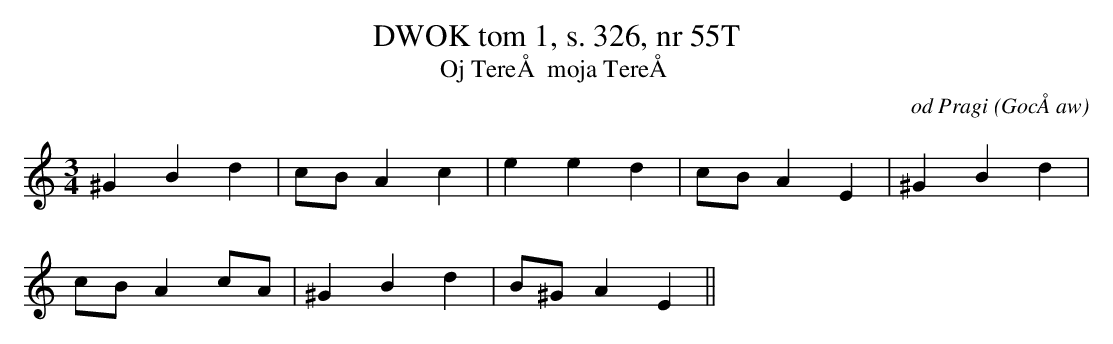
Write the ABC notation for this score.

X:1
T: DWOK tom 1, s. 326, nr 55T
T: Oj TereÅ moja TereÅ
O: od Pragi (GocÅaw)
M: 3/4
L: 1/8
K: C
^G2B2d2 | cBA2c2 | e2e2d2 | cBA2E2 | ^G2B2d2 |
cBA2cA | ^G2B2d2 | B^GA2E2||
